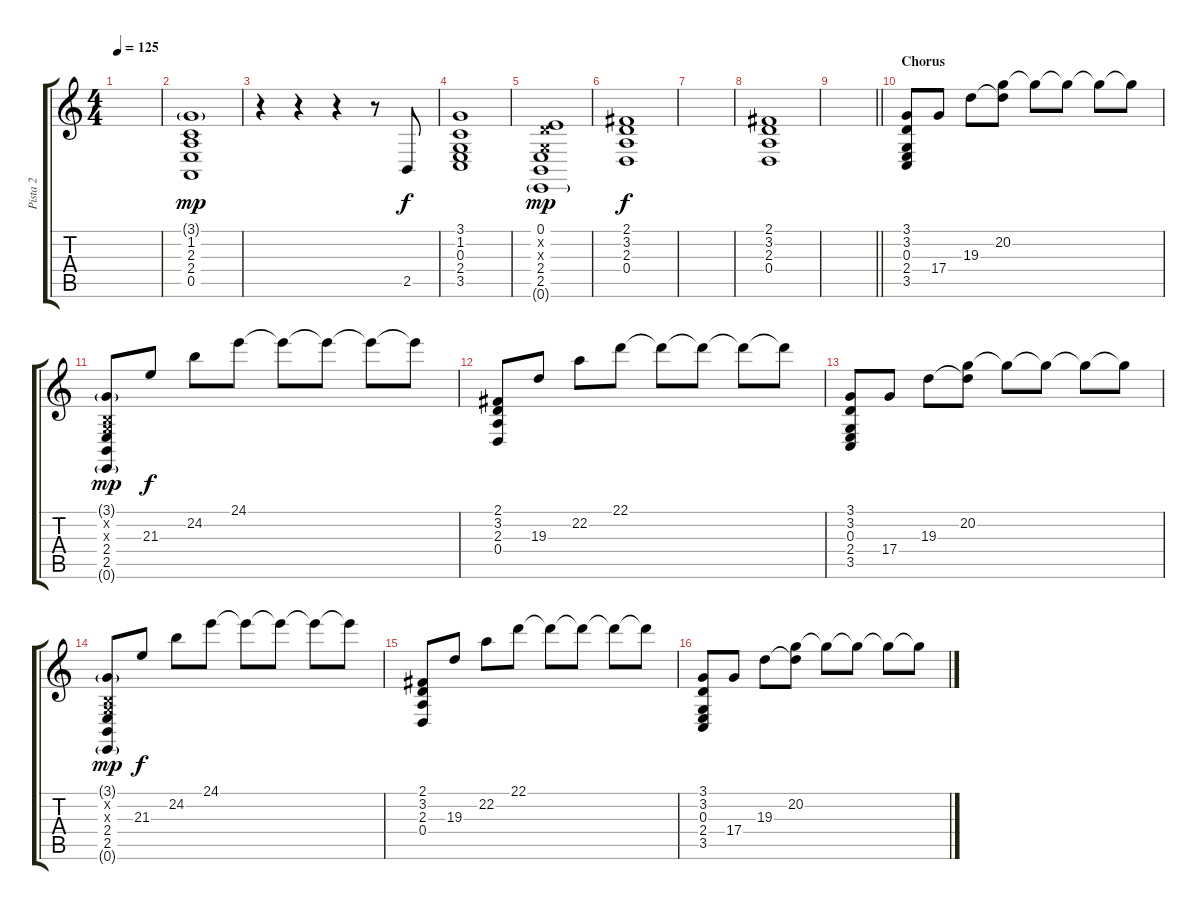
\track ("Pista 2" "Pista 2") {instrument acousticgrandpiano}
\staff {score tabs}
\tuning (E4 B3 G3 D3 A2 E2) {hide}
\ts (4 4)
\tempo 125
\clef g2
\ks c
|
(3.1{g} 1.2 2.3 2.4 0.5).1{dy mp} |
r.4 r.4 r.4 r.8 2.5.8{dy f} |
(3.1 1.2 0.3 2.4 3.5).1 |
(0.1 3.2{x} 0.3{x} 2.4 2.5 0.6{g}).1{dy mp} |
(2.1 3.2 2.3 0.4).1{dy f} |
|
(2.1 3.2 2.3 0.4).1 |
\barLineRight lightlight
|
\section ("" "Chorus")
(3.1 3.2 0.3 2.4 3.5).8 17.4.8 19.3.8 (20.2 19.3{t}).8 20.2{t}.8 20.2{t}.8 20.2{t}.8 20.2{t}.8 |
(3.1{g} 0.2{x} 0.3{x} 2.4 2.5 0.6{g}).8{dy mp} 21.3.8{dy f} 24.2.8 24.1.8 24.1{t}.8 24.1{t}.8 24.1{t}.8 24.1{t}.8 |
(2.1 3.2 2.3 0.4).8 19.3.8 22.2.8 22.1.8 22.1{t}.8 22.1{t}.8 22.1{t}.8 22.1{t}.8 |
(3.1 3.2 0.3 2.4 3.5).8 17.4.8 19.3.8 (20.2 19.3{t}).8 20.2{t}.8 20.2{t}.8 20.2{t}.8 20.2{t}.8 |
(3.1{g} 0.2{x} 0.3{x} 2.4 2.5 0.6{g}).8{dy mp} 21.3.8{dy f} 24.2.8 24.1.8 24.1{t}.8 24.1{t}.8 24.1{t}.8 24.1{t}.8 |
(2.1 3.2 2.3 0.4).8 19.3.8 22.2.8 22.1.8 22.1{t}.8 22.1{t}.8 22.1{t}.8 22.1{t}.8 |
(3.1 3.2 0.3 2.4 3.5).8 17.4.8 19.3.8 (20.2 19.3{t}).8 20.2{t}.8 20.2{t}.8 20.2{t}.8 20.2{t}.8
